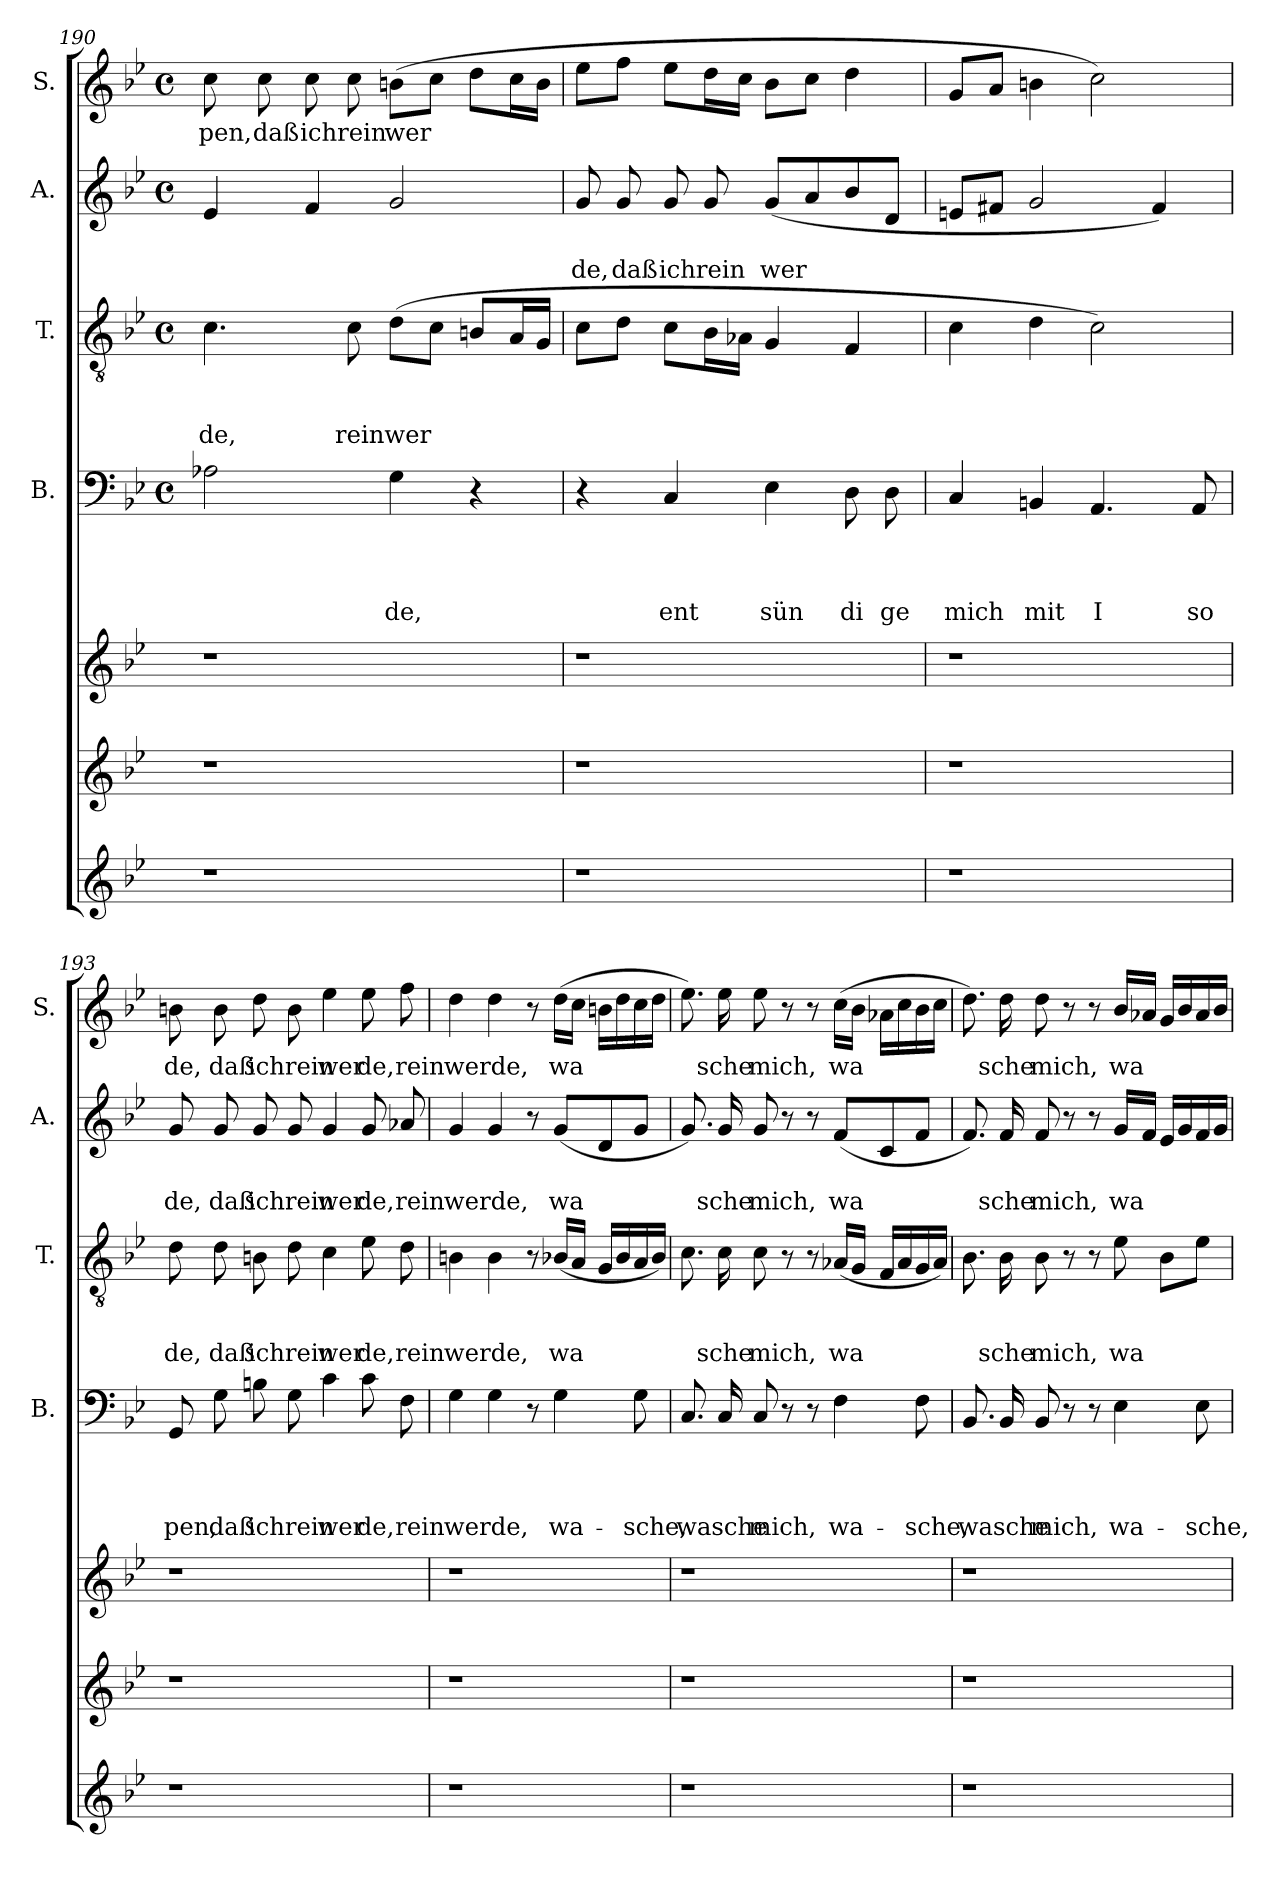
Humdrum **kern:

**kern	**kern	**kern	**kern	**text	**text	**text	**text	**kern	**text	**text	**text	**kern	**text	**text	**kern	**text
*part7	*part6	*part5	*part4	*part4	*part4	*part4	*part4	*part3	*part3	*part3	*part3	*part2	*part2	*part2	*part1	*part1
*staff7	*staff6	*staff5	*staff4	*staff4	*staff4	*staff4	*staff4	*staff3	*staff3	*staff3	*staff3	*staff2	*staff2	*staff2	*staff1	*staff1
*	*	*	*I"B.	*	*	*	*	*I"T.	*	*	*	*I"A.	*	*	*I"S.	*
*	*	*	*I'B.	*	*	*	*	*I'T.	*	*	*	*I'A.	*	*	*I'S.	*
!!LO:PB:g=z
*clefG2	*clefG2	*clefG2	*clefF4	*	*	*	*	*clefGv2	*	*	*	*clefG2	*	*	*clefG2	*
*k[b-e-]	*k[b-e-]	*k[b-e-]	*k[b-e-]	*	*	*	*	*k[b-e-]	*	*	*	*k[b-e-]	*	*	*k[b-e-]	*
*B-:	*B-:	*B-:	*B-:	*	*	*	*	*B-:	*	*	*	*B-:	*	*	*B-:	*
*	*	*	*M4/4	*	*	*	*	*M4/4	*	*	*	*M4/4	*	*	*M4/4	*
*	*	*	*met(c)	*	*	*	*	*met(c)	*	*	*	*met(c)	*	*	*met(c)	*
=190	=190	=190	=190	=190	=190	=190	=190	=190	=190	=190	=190	=190	=190	=190	=190	=190
!	!	!	!	!	!	!	!	!	!	!	!LO:LY:b	!	!	!	!	!LO:LY:b
1r	1r	1r	2A-X\	.	.	.	.	4.c\	.	.	-de,	4e-/	.	.	8cc\	pen,
!	!	!	!	!	!	!	!	!	!	!	!	!	!	!	!	!LO:LY:b
.	.	.	.	.	.	.	.	.	.	.	.	.	.	.	8cc\	daß
!	!	!	!	!	!	!	!	!	!	!	!	!	!	!	!	!LO:LY:b
.	.	.	.	.	.	.	.	.	.	.	.	4f/	.	.	8cc\	ichrein
!	!	!	!	!	!	!	!	!	!	!	!LO:LY:b	!	!	!	!	!
.	.	.	.	.	.	.	.	8c\	.	.	rein	.	.	.	8cc\	.
!	!	!	!	!	!	!	!LO:LY:b	!	!	!	!LO:LY:b	!	!	!	!	!LO:LY:b
.	.	.	4G\	.	.	.	de,	(>8d\L	.	.	wer	2g/	.	.	(>8bn\L	wer
.	.	.	.	.	.	.	.	8c\J	.	.	.	.	.	.	8cc\J	.
.	.	.	4r	.	.	.	.	8Bn/L	.	.	.	.	.	.	8dd\L	.
.	.	.	.	.	.	.	.	16A/L	.	.	.	.	.	.	16cc\L	.
.	.	.	.	.	.	.	.	16G/JJ	.	.	.	.	.	.	16b\JJ	.
=191	=191	=191	=191	=191	=191	=191	=191	=191	=191	=191	=191	=191	=191	=191	=191	=191
!	!	!	!	!	!	!	!	!	!	!	!	!	!	!LO:LY:b	!	!
1r	1r	1r	4r	.	.	.	.	8c\L	.	.	.	8g/	.	de,	8ee-\L	.
!	!	!	!	!	!	!	!	!	!	!	!	!	!	!LO:LY:b	!	!
.	.	.	.	.	.	.	.	8d\J	.	.	.	8g/	.	daß	8ff\J	.
!	!	!	!	!	!	!	!LO:LY:b	!	!	!	!	!	!	!LO:LY:b	!	!
.	.	.	4C/	.	.	.	ent	8c\L	.	.	.	8g/	.	ichrein	8ee-\L	.
.	.	.	.	.	.	.	.	16B-\L	.	.	.	8g/	.	.	16dd\L	.
.	.	.	.	.	.	.	.	16A-X\JJ	.	.	.	.	.	.	16cc\JJ	.
!	!	!	!	!	!	!	!LO:LY:b	!	!	!	!	!	!	!LO:LY:b	!	!
.	.	.	4E-\	.	.	.	sün	4G/	.	.	.	(<8g/L	.	wer	8b-\L	.
.	.	.	.	.	.	.	.	.	.	.	.	8a/	.	.	8cc\J	.
!	!	!	!	!	!	!	!LO:LY:b	!	!	!	!	!	!	!	!	!
.	.	.	8D\	.	.	.	di	4F/	.	.	.	8b-/	.	.	4dd\	.
!	!	!	!	!	!	!	!LO:LY:b	!	!	!	!	!	!	!	!	!
.	.	.	8D\	.	.	.	ge	.	.	.	.	8d/J	.	.	.	.
=192	=192	=192	=192	=192	=192	=192	=192	=192	=192	=192	=192	=192	=192	=192	=192	=192
!	!	!	!	!	!	!	!LO:LY:b	!	!	!	!	!	!	!	!	!
1r	1r	1r	4C/	.	.	.	mich	4c\	.	.	.	8en/L	.	.	8g/L	.
.	.	.	.	.	.	.	.	.	.	.	.	8f#X/J	.	.	8a/J	.
!	!	!	!	!	!	!	!LO:LY:b	!	!	!	!	!	!	!	!	!
.	.	.	4BBn/	.	.	.	mit	4d\	.	.	.	2g/	.	.	4bn\	.
!	!	!	!	!	!	!	!LO:LY:b	!	!	!	!	!	!	!	!	!
.	.	.	4.AA/	.	.	.	I	2c\)	.	.	.	.	.	.	2cc\)	.
.	.	.	.	.	.	.	.	.	.	.	.	4f#/)	.	.	.	.
!	!	!	!	!	!	!	!LO:LY:b	!	!	!	!	!	!	!	!	!
.	.	.	8AA/	.	.	.	so	.	.	.	.	.	.	.	.	.
=193	=193	=193	=193	=193	=193	=193	=193	=193	=193	=193	=193	=193	=193	=193	=193	=193
!	!	!	!	!	!	!	!LO:LY:b	!	!	!	!LO:LY:b	!	!	!LO:LY:b	!	!LO:LY:b
1r	1r	1r	8GG/	.	.	.	pen,	8d\	.	.	de,	8g/	.	de,	8bn\	de,
!	!	!	!	!	!	!	!LO:LY:b	!	!	!	!LO:LY:b	!	!	!LO:LY:b	!	!LO:LY:b
.	.	.	8G\	.	.	.	daß	8d\	.	.	daß	8g/	.	daß	8b\	daß
!	!	!	!	!	!	!	!LO:LY:b	!	!	!	!LO:LY:b	!	!	!LO:LY:b	!	!LO:LY:b
.	.	.	8Bn\	.	.	.	ichrein	8Bn\	.	.	ichrein	8g/	.	ichrein	8dd\	ichrein
.	.	.	8G\	.	.	.	.	8d\	.	.	.	8g/	.	.	8b\	.
!	!	!	!	!	!	!	!LO:LY:b	!	!	!	!LO:LY:b	!	!	!LO:LY:b	!	!LO:LY:b
.	.	.	4c\	.	.	.	wer	4c\	.	.	wer	4g/	.	wer	4ee-\	wer
!	!	!	!	!	!	!	!LO:LY:b	!	!	!	!LO:LY:b	!	!	!LO:LY:b	!	!LO:LY:b
.	.	.	8c\	.	.	.	de,	8e-\	.	.	de,	8g/	.	de,	8ee-\	de,
!	!	!	!	!	!	!	!LO:LY:b	!	!	!	!LO:LY:b	!	!	!LO:LY:b	!	!LO:LY:b
.	.	.	8F\	.	.	.	rein	8d\	.	.	rein	8a-X/	.	rein	8ff\	rein
!!LO:LB:g=z
=194	=194	=194	=194	=194	=194	=194	=194	=194	=194	=194	=194	=194	=194	=194	=194	=194
!	!	!	!	!	!	!	!LO:LY:b	!	!	!	!LO:LY:b	!	!	!LO:LY:b	!	!LO:LY:b
1r	1r	1r	4G\	.	.	.	werde,	4Bn\	.	.	werde,	4g/	.	werde,	4dd\	werde,
.	.	.	4G\	.	.	.	.	4B\	.	.	.	4g/	.	.	4dd\	.
.	.	.	8r	.	.	.	.	8r	.	.	.	8r	.	.	8r	.
!	!	!	!	!	!	!	!LO:LY:b	!	!	!	!LO:LY:b	!	!	!LO:LY:b	!	!LO:LY:b
.	.	.	4G\	.	.	.	wa-	(>16B-X/LL	.	.	wa	(<8g/L	.	wa	(>16dd\LL	wa
.	.	.	.	.	.	.	.	16A/JJ	.	.	.	.	.	.	16cc\JJ	.
.	.	.	.	.	.	.	.	16G/LL	.	.	.	8d/	.	.	16bn\LL	.
.	.	.	.	.	.	.	.	16B-/	.	.	.	.	.	.	16dd\	.
!	!	!	!	!	!	!	!LO:LY:b	!	!	!	!	!	!	!	!	!
.	.	.	8G\	.	.	.	-sche,	16A/	.	.	.	8g/J	.	.	16cc\	.
.	.	.	.	.	.	.	.	16B-/JJ)	.	.	.	.	.	.	16dd\JJ	.
=195	=195	=195	=195	=195	=195	=195	=195	=195	=195	=195	=195	=195	=195	=195	=195	=195
!	!	!	!	!	!	!	!LO:LY:b	!	!	!	!	!	!	!	!	!
1r	1r	1r	8.C/	.	.	.	wasche	8.c\	.	.	.	8.g/)	.	.	8.ee-\)	.
!	!	!	!	!	!	!	!	!	!	!	!LO:LY:b	!	!	!LO:LY:b	!	!LO:LY:b
.	.	.	16C/	.	.	.	.	16c\	.	.	sche	16g/	.	sche	16ee-\	sche
!	!	!	!	!	!	!	!LO:LY:b	!	!	!	!LO:LY:b	!	!	!LO:LY:b	!	!LO:LY:b
.	.	.	8C/	.	.	.	mich,	8c\	.	.	mich,	8g/	.	mich,	8ee-\	mich,
.	.	.	8r	.	.	.	.	8r	.	.	.	8r	.	.	8r	.
.	.	.	8r	.	.	.	.	8r	.	.	.	8r	.	.	8r	.
!	!	!	!	!	!	!	!LO:LY:b	!	!	!	!LO:LY:b	!	!	!LO:LY:b	!	!LO:LY:b
.	.	.	4F\	.	.	.	wa-	(>16A-X/LL	.	.	wa	(<8f/L	.	wa	(>16cc\LL	wa
.	.	.	.	.	.	.	.	16G/JJ	.	.	.	.	.	.	16b-\JJ	.
.	.	.	.	.	.	.	.	16F/LL	.	.	.	8c/	.	.	16a-X\LL	.
.	.	.	.	.	.	.	.	16A-/	.	.	.	.	.	.	16cc\	.
!	!	!	!	!	!	!	!LO:LY:b	!	!	!	!	!	!	!	!	!
.	.	.	8F\	.	.	.	-sche,	16G/	.	.	.	8f/J	.	.	16b-\	.
.	.	.	.	.	.	.	.	16A-/JJ)	.	.	.	.	.	.	16cc\JJ	.
=196	=196	=196	=196	=196	=196	=196	=196	=196	=196	=196	=196	=196	=196	=196	=196	=196
!	!	!	!	!	!	!	!LO:LY:b	!	!	!	!	!	!	!	!	!
1r	1r	1r	8.BB-/	.	.	.	wasche	8.B-\	.	.	.	8.f/)	.	.	8.dd\)	.
!	!	!	!	!	!	!	!	!	!	!	!LO:LY:b	!	!	!LO:LY:b	!	!LO:LY:b
.	.	.	16BB-/	.	.	.	.	16B-\	.	.	sche	16f/	.	sche	16dd\	sche
!	!	!	!	!	!	!	!LO:LY:b	!	!	!	!LO:LY:b	!	!	!LO:LY:b	!	!LO:LY:b
.	.	.	8BB-/	.	.	.	mich,	8B-\	.	.	mich,	8f/	.	mich,	8dd\	mich,
.	.	.	8r	.	.	.	.	8r	.	.	.	8r	.	.	8r	.
.	.	.	8r	.	.	.	.	8r	.	.	.	8r	.	.	8r	.
!	!	!	!	!	!	!	!LO:LY:b	!	!	!	!LO:LY:b	!	!	!LO:LY:b	!	!LO:LY:b
.	.	.	4E-\	.	.	.	wa-	8e-\	.	.	wa	16g/LL	.	wa	16b-/LL	wa
.	.	.	.	.	.	.	.	.	.	.	.	16f/JJ	.	.	16a-X/JJ	.
.	.	.	.	.	.	.	.	8B-\L	.	.	.	16e-/LL	.	.	16g/LL	.
.	.	.	.	.	.	.	.	.	.	.	.	16g/	.	.	16b-/	.
!	!	!	!	!	!	!	!LO:LY:b	!	!	!	!	!	!	!	!	!
.	.	.	8E-\	.	.	.	-sche,	8e-\J	.	.	.	16f/	.	.	16a-/	.
.	.	.	.	.	.	.	.	.	.	.	.	16g/JJ	.	.	16b-/JJ	.
=	=	=	=	=	=	=	=	=	=	=	=	=	=	=	=	=
*-	*-	*-	*-	*-	*-	*-	*-	*-	*-	*-	*-	*-	*-	*-	*-	*-
